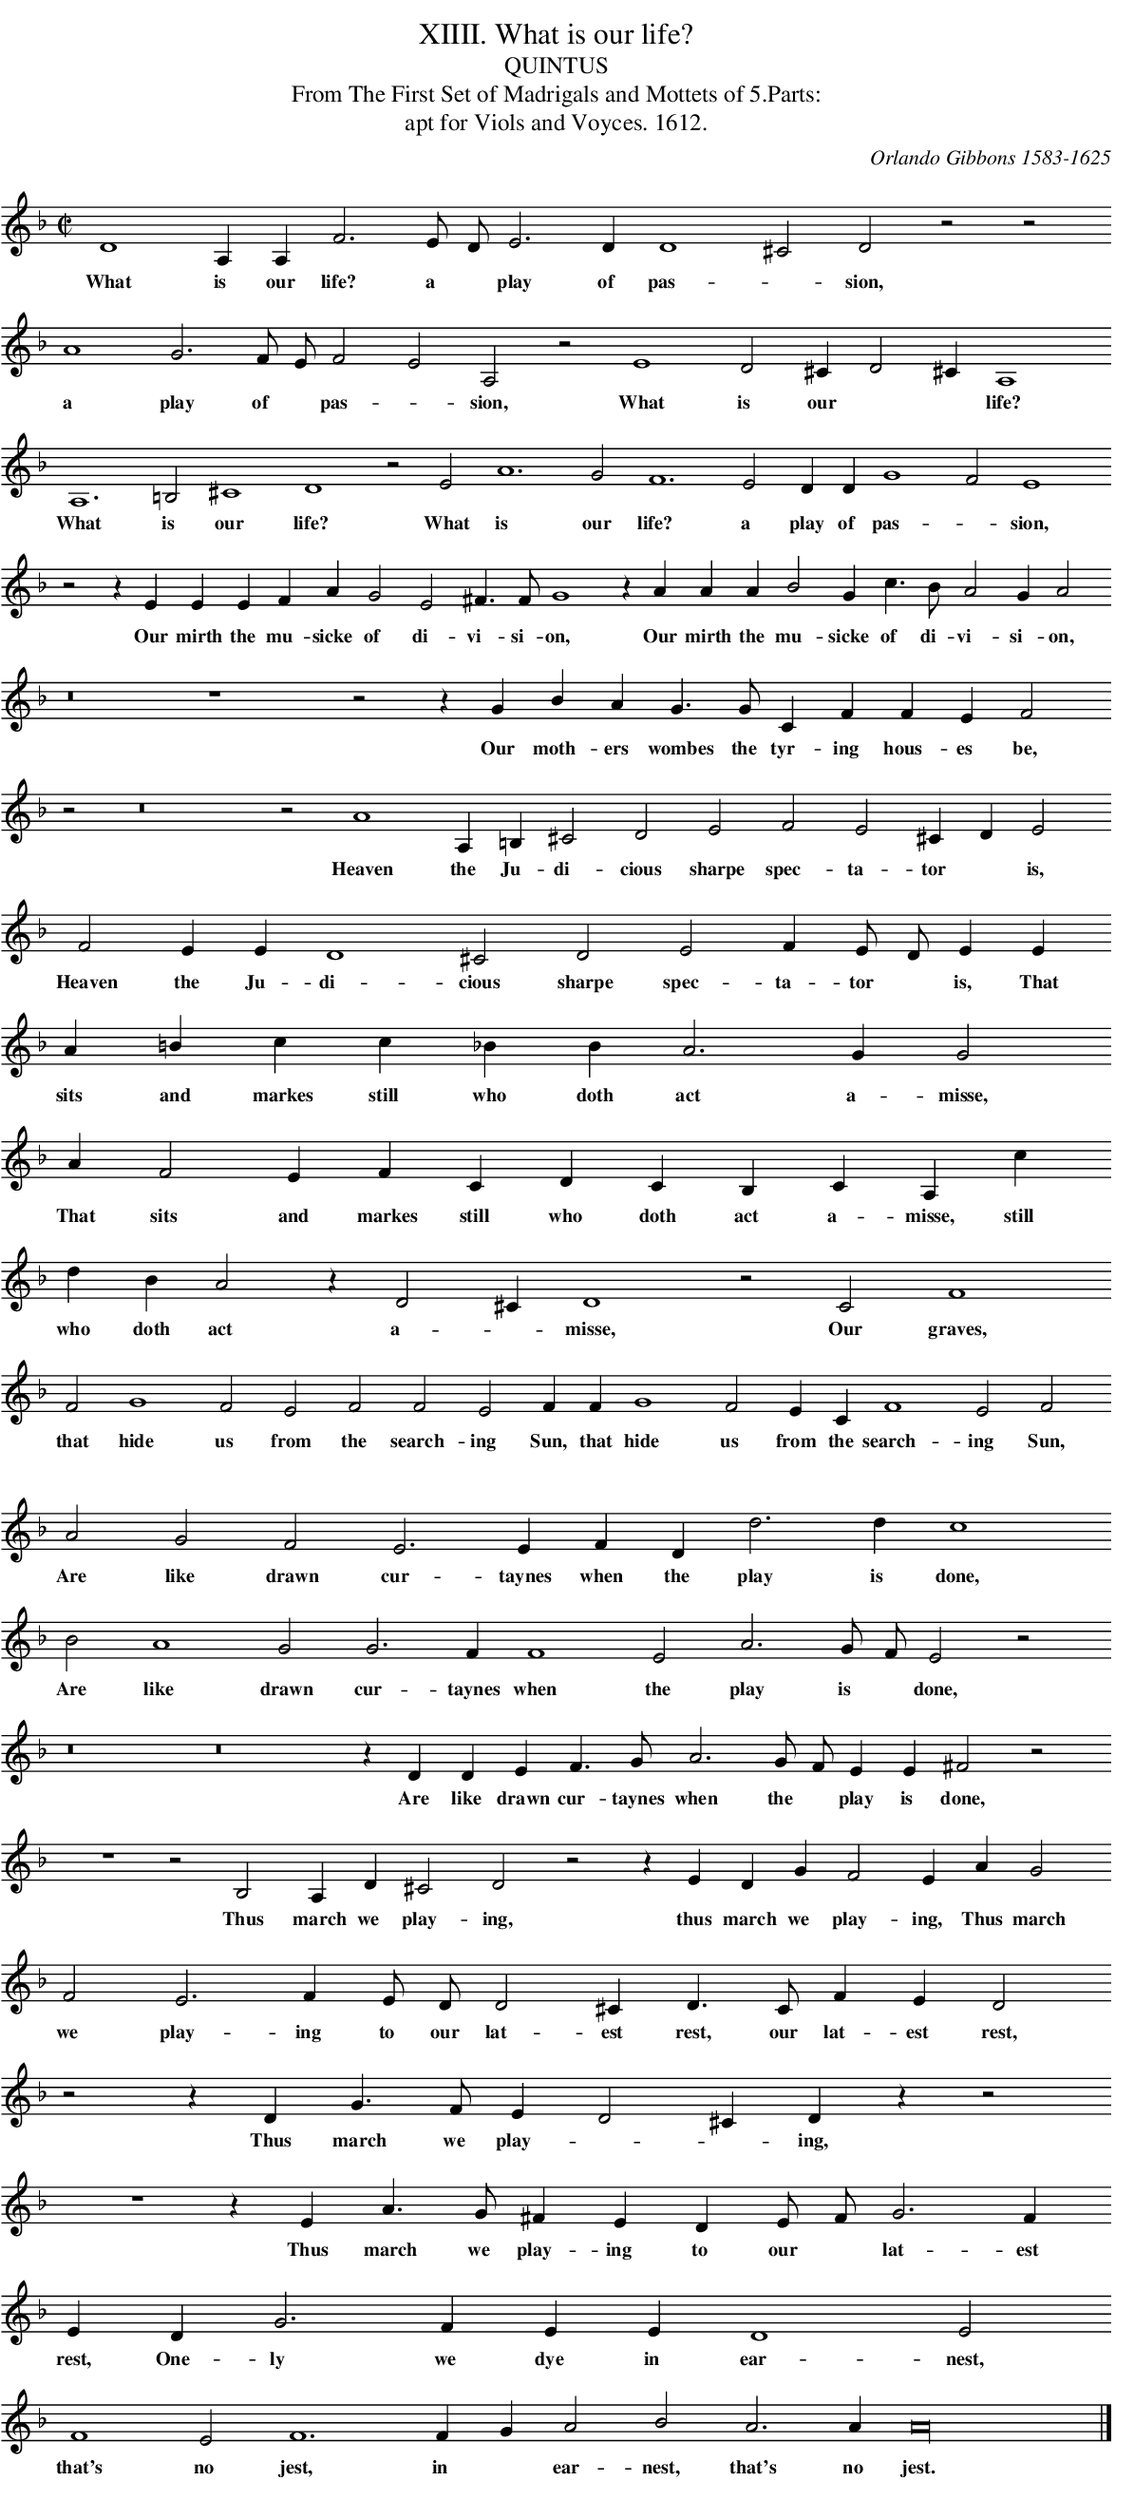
X:1
T:XIIII. What is our life?
T:QUINTUS
T:From The First Set of Madrigals and Mottets of 5.Parts:
T:apt for Viols and Voyces. 1612.
C:Orlando Gibbons 1583-1625
M:C|
L:1/4
K:D min
D4 A, A, F3 E/ D/ E3 D D4 ^C2 D2 z2 z2
w:What is our life? a * play of pas- * sion,
A4 G3 F/ E/ F2 E2 A,2 z2 E4 D2 ^C D2 ^C A,4
w:a play of * pas- * sion, What is our * * life?
A,6 =B,2 ^C4 D4 z2 E2 A6 G2 F6 E2 D D G4 F2 E4
w:What is our life? What is our life? a play of pas- * sion,
z2 z E E E F A G2 E2 ^F>F G4 z A A A B2 G c>B A2 G A2
w:Our mirth the mu- sicke of di- vi- si- on, Our mirth the mu- sicke of di- vi- si- on,
z8 z4 z2 z G B A G> G C F F E F2
w:Our moth- ers wombes the tyr- ing hous- es be,
z2 z8 z2 A4 A, =B, ^C2 D2 E2 F2 E2 ^C D E2
w:Heaven the Ju- di- cious sharpe spec- ta- tor * is,
F2 E E D4 ^C2 D2 E2 F E/ D/ E E
w:Heaven the Ju- di- cious sharpe spec- ta- tor * is, That
A =B c c _B B A3 G G2
w:sits and markes still who doth act a- misse,
A F2 E F C D C B, C A, c
w:That sits and markes still who doth act a- misse, still
d B A2 z D2 ^C D4 z2 C2 F4
w:who doth act a- * misse, Our graves,
F2 G4 F2 E2 F2 F2 E2 F F G4 F2 E C F4 E2 F2
w:that hide us from the search- ing Sun, that hide us from the search- ing Sun,
A2 G2 F2 E3 E F D d3 d c4
w:Are like drawn cur- taynes when the play is done,
B2 A4 G2 G3 F F4 E2 A3 G/ F/ E2 z2
w:Are like drawn cur- taynes when the play is * done,
z8 z8 zD D E F>G A3 G/ F/ E E ^F2 z2
w:Are like drawn cur- taynes when the * play is done,
z4 z2 B,2 A, D ^C2 D2 z2 z E D G F2 E A G2
w:Thus march we play- ing, thus march we play- ing, Thus march
F2 E3 F E/ D/ D2 ^C D> C F E D2
w:we play- ing to our lat- est rest, our lat- est rest,
z2 z D G> F E D2 ^C D z z2
w:Thus march we play- * * ing,
z4 z E A> G ^F E D E/ F/ G3 F
w:Thus march we play- ing to our * lat- est
E D G3 F E E D4 E2
w: rest, One- ly we dye in ear- nest,
F4 E2 F6 F G A2 B2 A3 A A16|]
w:that's no jest, in * ear- nest, that's no jest.
